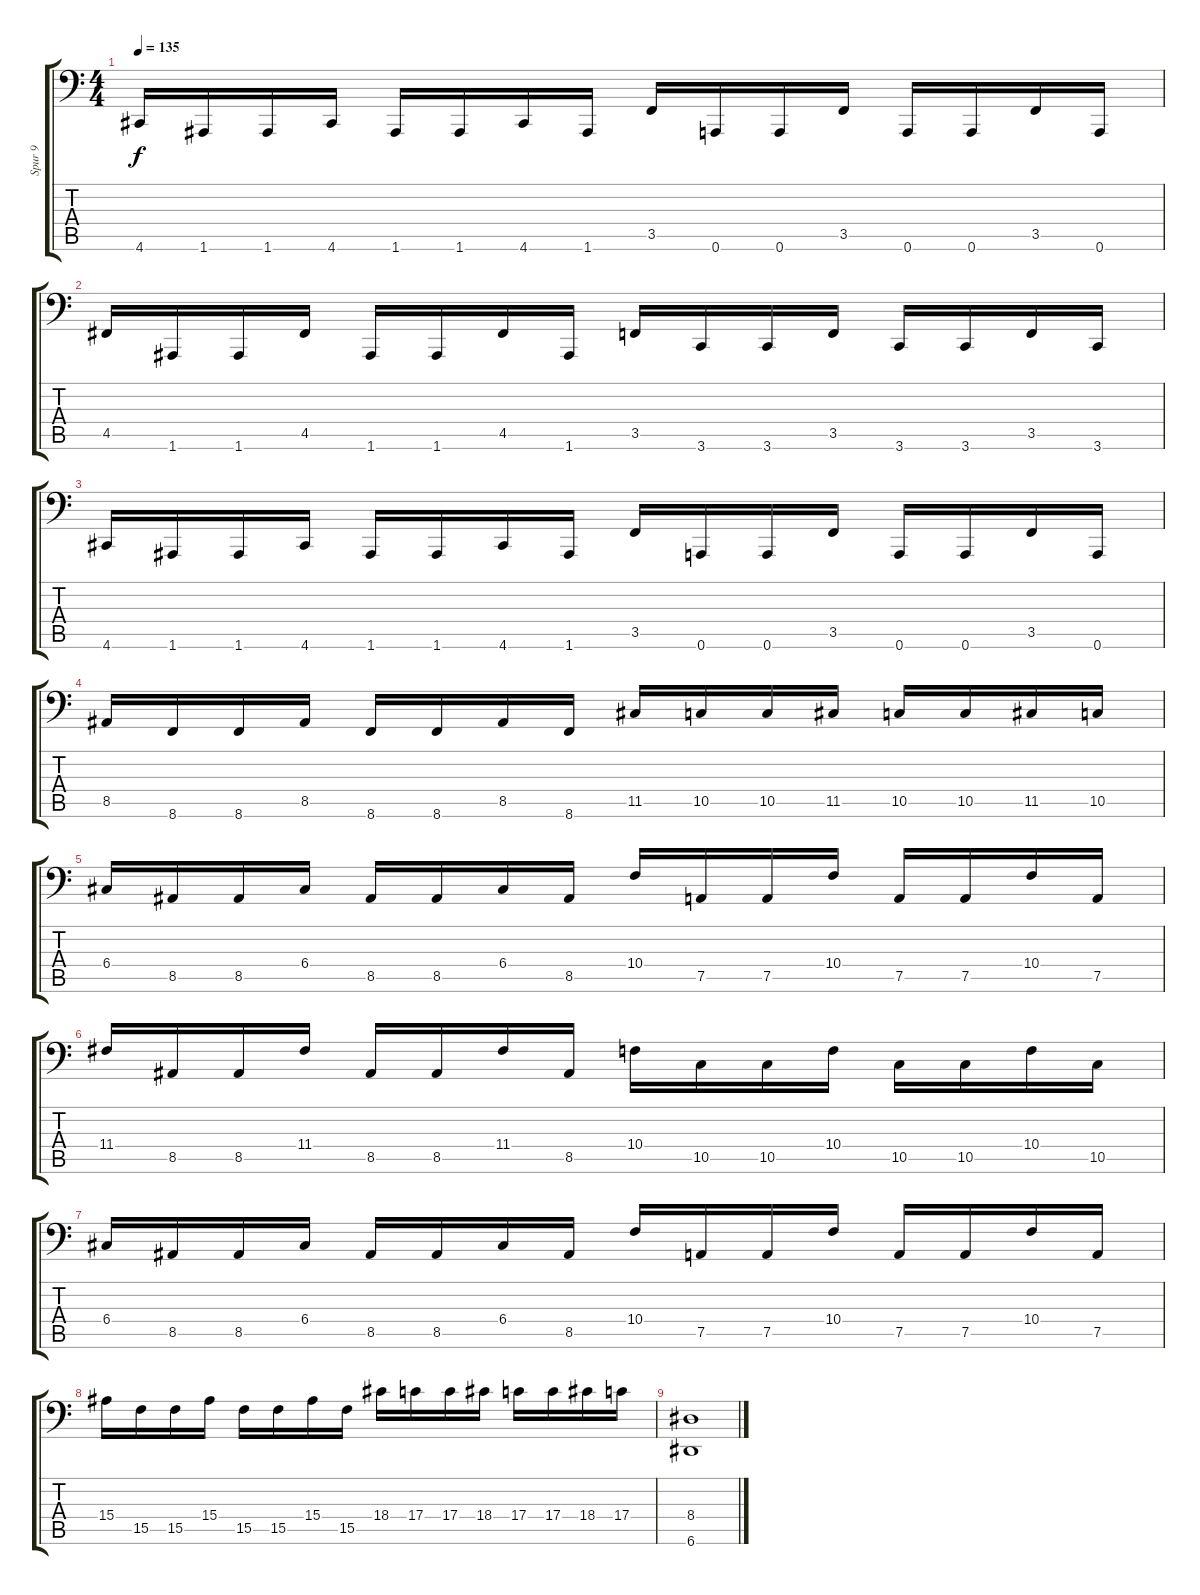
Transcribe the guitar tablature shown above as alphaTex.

\track ("Spur 9" "Spur 9") {instrument electricbasspick}
\staff {score tabs}
\tuning (Bb2 F2 C2 G1 D1 A0) {hide}
\ts (4 4)
\tempo 135
\clef f4
\ks c
4.6.16{dy f} 1.6.16 1.6.16 4.6.16 1.6.16 1.6.16 4.6.16 1.6.16 3.5.16 0.6.16 0.6.16 3.5.16 0.6.16 0.6.16 3.5.16 0.6.16 |
4.5.16 1.6.16 1.6.16 4.5.16 1.6.16 1.6.16 4.5.16 1.6.16 3.5.16 3.6.16 3.6.16 3.5.16 3.6.16 3.6.16 3.5.16 3.6.16 |
4.6.16 1.6.16 1.6.16 4.6.16 1.6.16 1.6.16 4.6.16 1.6.16 3.5.16 0.6.16 0.6.16 3.5.16 0.6.16 0.6.16 3.5.16 0.6.16 |
8.5.16 8.6.16 8.6.16 8.5.16 8.6.16 8.6.16 8.5.16 8.6.16 11.5.16 10.5.16 10.5.16 11.5.16 10.5.16 10.5.16 11.5.16 10.5.16 |
6.4.16 8.5.16 8.5.16 6.4.16 8.5.16 8.5.16 6.4.16 8.5.16 10.4.16 7.5.16 7.5.16 10.4.16 7.5.16 7.5.16 10.4.16 7.5.16 |
11.4.16 8.5.16 8.5.16 11.4.16 8.5.16 8.5.16 11.4.16 8.5.16 10.4.16 10.5.16 10.5.16 10.4.16 10.5.16 10.5.16 10.4.16 10.5.16 |
6.4.16 8.5.16 8.5.16 6.4.16 8.5.16 8.5.16 6.4.16 8.5.16 10.4.16 7.5.16 7.5.16 10.4.16 7.5.16 7.5.16 10.4.16 7.5.16 |
15.4.16 15.5.16 15.5.16 15.4.16 15.5.16 15.5.16 15.4.16 15.5.16 18.4.16 17.4.16 17.4.16 18.4.16 17.4.16 17.4.16 18.4.16 17.4.16 |
(8.4 6.6).1
